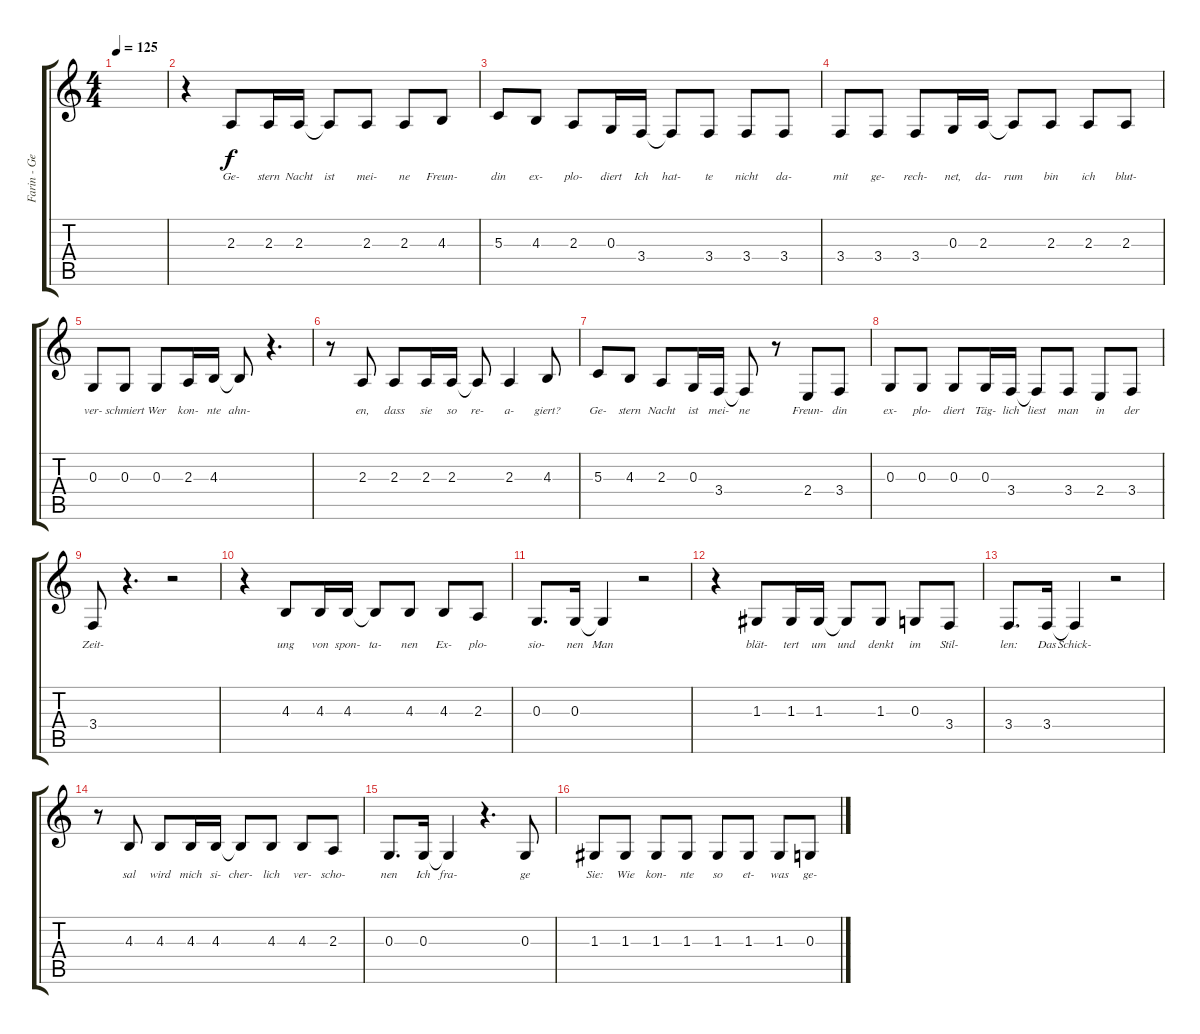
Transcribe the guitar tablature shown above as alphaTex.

\track ("Farin - Gesang " "Farin - Ge") {instrument oboe}
\staff {score tabs}
\tuning (E4 B3 G3 D3 A2 E2) {hide}
\ts (4 4)
\tempo 125
\clef g2
\ks c
|
r.4 2.3.8{lyrics (0 "Ge-") lyrics (1 "") lyrics (2 "") lyrics (3 "") lyrics (4 "")} 2.3.16{lyrics (0 "stern") lyrics (1 "") lyrics (2 "") lyrics (3 "") lyrics (4 "")} 2.3.16{lyrics (0 "Nacht") lyrics (1 "") lyrics (2 "") lyrics (3 "") lyrics (4 "")} 2.3{t}.8{lyrics (0 "ist") lyrics (1 "") lyrics (2 "") lyrics (3 "") lyrics (4 "")} 2.3.8{lyrics (0 "mei-") lyrics (1 "") lyrics (2 "") lyrics (3 "") lyrics (4 "")} 2.3.8{lyrics (0 "ne") lyrics (1 "") lyrics (2 "") lyrics (3 "") lyrics (4 "")} 4.3.8{lyrics (0 "Freun-") lyrics (1 "") lyrics (2 "") lyrics (3 "") lyrics (4 "")} |
5.3.8{lyrics (0 "din") lyrics (1 "") lyrics (2 "") lyrics (3 "") lyrics (4 "")} 4.3.8{lyrics (0 "ex-") lyrics (1 "") lyrics (2 "") lyrics (3 "") lyrics (4 "")} 2.3.8{lyrics (0 "plo-") lyrics (1 "") lyrics (2 "") lyrics (3 "") lyrics (4 "")} 0.3.16{lyrics (0 "diert") lyrics (1 "") lyrics (2 "") lyrics (3 "") lyrics (4 "")} 3.4.16{lyrics (0 "Ich") lyrics (1 "") lyrics (2 "") lyrics (3 "") lyrics (4 "")} 3.4{t}.8{lyrics (0 "hat-") lyrics (1 "") lyrics (2 "") lyrics (3 "") lyrics (4 "")} 3.4.8{lyrics (0 "te") lyrics (1 "") lyrics (2 "") lyrics (3 "") lyrics (4 "")} 3.4.8{lyrics (0 "nicht") lyrics (1 "") lyrics (2 "") lyrics (3 "") lyrics (4 "")} 3.4.8{lyrics (0 "da-") lyrics (1 "") lyrics (2 "") lyrics (3 "") lyrics (4 "")} |
3.4.8{lyrics (0 "mit") lyrics (1 "") lyrics (2 "") lyrics (3 "") lyrics (4 "")} 3.4.8{lyrics (0 "ge-") lyrics (1 "") lyrics (2 "") lyrics (3 "") lyrics (4 "")} 3.4.8{lyrics (0 "rech-") lyrics (1 "") lyrics (2 "") lyrics (3 "") lyrics (4 "")} 0.3.16{lyrics (0 "net,") lyrics (1 "") lyrics (2 "") lyrics (3 "") lyrics (4 "")} 2.3.16{lyrics (0 "da-") lyrics (1 "") lyrics (2 "") lyrics (3 "") lyrics (4 "")} 2.3{t}.8{lyrics (0 "rum") lyrics (1 "") lyrics (2 "") lyrics (3 "") lyrics (4 "")} 2.3.8{lyrics (0 "bin") lyrics (1 "") lyrics (2 "") lyrics (3 "") lyrics (4 "")} 2.3.8{lyrics (0 "ich") lyrics (1 "") lyrics (2 "") lyrics (3 "") lyrics (4 "")} 2.3.8{lyrics (0 "blut-") lyrics (1 "") lyrics (2 "") lyrics (3 "") lyrics (4 "")} |
0.3.8{lyrics (0 "ver-") lyrics (1 "") lyrics (2 "") lyrics (3 "") lyrics (4 "")} 0.3.8{lyrics (0 "schmiert") lyrics (1 "") lyrics (2 "") lyrics (3 "") lyrics (4 "")} 0.3.8{lyrics (0 "Wer") lyrics (1 "") lyrics (2 "") lyrics (3 "") lyrics (4 "")} 2.3.16{lyrics (0 "kon-") lyrics (1 "") lyrics (2 "") lyrics (3 "") lyrics (4 "")} 4.3.16{lyrics (0 "nte") lyrics (1 "") lyrics (2 "") lyrics (3 "") lyrics (4 "")} 4.3{t}.8{lyrics (0 "ahn-") lyrics (1 "") lyrics (2 "") lyrics (3 "") lyrics (4 "")} r.4{d} |
r.8 2.3.8{lyrics (0 "en,") lyrics (1 "") lyrics (2 "") lyrics (3 "") lyrics (4 "")} 2.3.8{lyrics (0 "dass") lyrics (1 "") lyrics (2 "") lyrics (3 "") lyrics (4 "")} 2.3.16{lyrics (0 "sie") lyrics (1 "") lyrics (2 "") lyrics (3 "") lyrics (4 "")} 2.3.16{lyrics (0 "so") lyrics (1 "") lyrics (2 "") lyrics (3 "") lyrics (4 "")} 2.3{t}.8{lyrics (0 "re-") lyrics (1 "") lyrics (2 "") lyrics (3 "") lyrics (4 "")} 2.3.4{lyrics (0 "a-") lyrics (1 "") lyrics (2 "") lyrics (3 "") lyrics (4 "")} 4.3.8{lyrics (0 "giert?") lyrics (1 "") lyrics (2 "") lyrics (3 "") lyrics (4 "")} |
5.3.8{lyrics (0 "Ge-") lyrics (1 "") lyrics (2 "") lyrics (3 "") lyrics (4 "")} 4.3.8{lyrics (0 "stern") lyrics (1 "") lyrics (2 "") lyrics (3 "") lyrics (4 "")} 2.3.8{lyrics (0 "Nacht") lyrics (1 "") lyrics (2 "") lyrics (3 "") lyrics (4 "")} 0.3.16{lyrics (0 "ist") lyrics (1 "") lyrics (2 "") lyrics (3 "") lyrics (4 "")} 3.4.16{lyrics (0 "mei-") lyrics (1 "") lyrics (2 "") lyrics (3 "") lyrics (4 "")} 3.4{t}.8{lyrics (0 "ne") lyrics (1 "") lyrics (2 "") lyrics (3 "") lyrics (4 "")} r.8 2.4.8{lyrics (0 "Freun-") lyrics (1 "") lyrics (2 "") lyrics (3 "") lyrics (4 "")} 3.4.8{lyrics (0 "din") lyrics (1 "") lyrics (2 "") lyrics (3 "") lyrics (4 "")} |
0.3.8{lyrics (0 "ex-") lyrics (1 "") lyrics (2 "") lyrics (3 "") lyrics (4 "")} 0.3.8{lyrics (0 "plo-") lyrics (1 "") lyrics (2 "") lyrics (3 "") lyrics (4 "")} 0.3.8{lyrics (0 "diert") lyrics (1 "") lyrics (2 "") lyrics (3 "") lyrics (4 "")} 0.3.16{lyrics (0 "Täg-") lyrics (1 "") lyrics (2 "") lyrics (3 "") lyrics (4 "")} 3.4.16{lyrics (0 "lich") lyrics (1 "") lyrics (2 "") lyrics (3 "") lyrics (4 "")} 3.4{t}.8{lyrics (0 "liest") lyrics (1 "") lyrics (2 "") lyrics (3 "") lyrics (4 "")} 3.4.8{lyrics (0 "man") lyrics (1 "") lyrics (2 "") lyrics (3 "") lyrics (4 "")} 2.4.8{lyrics (0 "in") lyrics (1 "") lyrics (2 "") lyrics (3 "") lyrics (4 "")} 3.4.8{lyrics (0 "der") lyrics (1 "") lyrics (2 "") lyrics (3 "") lyrics (4 "")} |
3.4.8{lyrics (0 "Zeit-") lyrics (1 "") lyrics (2 "") lyrics (3 "") lyrics (4 "")} r.4{d} r.2 |
r.4 4.3.8{lyrics (0 "ung") lyrics (1 "") lyrics (2 "") lyrics (3 "") lyrics (4 "")} 4.3.16{lyrics (0 "von") lyrics (1 "") lyrics (2 "") lyrics (3 "") lyrics (4 "")} 4.3.16{lyrics (0 "spon-") lyrics (1 "") lyrics (2 "") lyrics (3 "") lyrics (4 "")} 4.3{t}.8{lyrics (0 "ta-") lyrics (1 "") lyrics (2 "") lyrics (3 "") lyrics (4 "")} 4.3.8{lyrics (0 "nen") lyrics (1 "") lyrics (2 "") lyrics (3 "") lyrics (4 "")} 4.3.8{lyrics (0 "Ex-") lyrics (1 "") lyrics (2 "") lyrics (3 "") lyrics (4 "")} 2.3.8{lyrics (0 "plo-") lyrics (1 "") lyrics (2 "") lyrics (3 "") lyrics (4 "")} |
0.3.8{d lyrics (0 "sio-") lyrics (1 "") lyrics (2 "") lyrics (3 "") lyrics (4 "")} 0.3.16{lyrics (0 "nen") lyrics (1 "") lyrics (2 "") lyrics (3 "") lyrics (4 "")} 0.3{t}.4{lyrics (0 "Man") lyrics (1 "") lyrics (2 "") lyrics (3 "") lyrics (4 "")} r.2 |
r.4 1.3.8{lyrics (0 "blät-") lyrics (1 "") lyrics (2 "") lyrics (3 "") lyrics (4 "")} 1.3.16{lyrics (0 "tert") lyrics (1 "") lyrics (2 "") lyrics (3 "") lyrics (4 "")} 1.3.16{lyrics (0 "um") lyrics (1 "") lyrics (2 "") lyrics (3 "") lyrics (4 "")} 1.3{t}.8{lyrics (0 "und") lyrics (1 "") lyrics (2 "") lyrics (3 "") lyrics (4 "")} 1.3.8{lyrics (0 "denkt") lyrics (1 "") lyrics (2 "") lyrics (3 "") lyrics (4 "")} 0.3.8{lyrics (0 "im") lyrics (1 "") lyrics (2 "") lyrics (3 "") lyrics (4 "")} 3.4.8{lyrics (0 "Stil-") lyrics (1 "") lyrics (2 "") lyrics (3 "") lyrics (4 "")} |
3.4.8{d lyrics (0 "len:") lyrics (1 "") lyrics (2 "") lyrics (3 "") lyrics (4 "")} 3.4.16{lyrics (0 "Das") lyrics (1 "") lyrics (2 "") lyrics (3 "") lyrics (4 "")} 3.4{t}.4{lyrics (0 "Schick-") lyrics (1 "") lyrics (2 "") lyrics (3 "") lyrics (4 "")} r.2 |
r.8 4.3.8{lyrics (0 "sal") lyrics (1 "") lyrics (2 "") lyrics (3 "") lyrics (4 "")} 4.3.8{lyrics (0 "wird") lyrics (1 "") lyrics (2 "") lyrics (3 "") lyrics (4 "")} 4.3.16{lyrics (0 "mich") lyrics (1 "") lyrics (2 "") lyrics (3 "") lyrics (4 "")} 4.3.16{lyrics (0 "si-") lyrics (1 "") lyrics (2 "") lyrics (3 "") lyrics (4 "")} 4.3{t}.8{lyrics (0 "cher-") lyrics (1 "") lyrics (2 "") lyrics (3 "") lyrics (4 "")} 4.3.8{lyrics (0 "lich") lyrics (1 "") lyrics (2 "") lyrics (3 "") lyrics (4 "")} 4.3.8{lyrics (0 "ver-") lyrics (1 "") lyrics (2 "") lyrics (3 "") lyrics (4 "")} 2.3.8{lyrics (0 "scho-") lyrics (1 "") lyrics (2 "") lyrics (3 "") lyrics (4 "")} |
0.3.8{d lyrics (0 "nen") lyrics (1 "") lyrics (2 "") lyrics (3 "") lyrics (4 "")} 0.3.16{lyrics (0 "Ich") lyrics (1 "") lyrics (2 "") lyrics (3 "") lyrics (4 "")} 0.3{t}.4{lyrics (0 "fra-") lyrics (1 "") lyrics (2 "") lyrics (3 "") lyrics (4 "")} r.4{d} 0.3.8{lyrics (0 "ge") lyrics (1 "") lyrics (2 "") lyrics (3 "") lyrics (4 "")} |
1.3.8{lyrics (0 "Sie:") lyrics (1 "") lyrics (2 "") lyrics (3 "") lyrics (4 "")} 1.3.8{lyrics (0 "Wie") lyrics (1 "") lyrics (2 "") lyrics (3 "") lyrics (4 "")} 1.3.8{lyrics (0 "kon-") lyrics (1 "") lyrics (2 "") lyrics (3 "") lyrics (4 "")} 1.3.8{lyrics (0 "nte") lyrics (1 "") lyrics (2 "") lyrics (3 "") lyrics (4 "")} 1.3.8{lyrics (0 "so") lyrics (1 "") lyrics (2 "") lyrics (3 "") lyrics (4 "")} 1.3.8{lyrics (0 "et-") lyrics (1 "") lyrics (2 "") lyrics (3 "") lyrics (4 "")} 1.3.8{lyrics (0 "was") lyrics (1 "") lyrics (2 "") lyrics (3 "") lyrics (4 "")} 0.3.8{lyrics (0 "ge-") lyrics (1 "") lyrics (2 "") lyrics (3 "") lyrics (4 "")}
